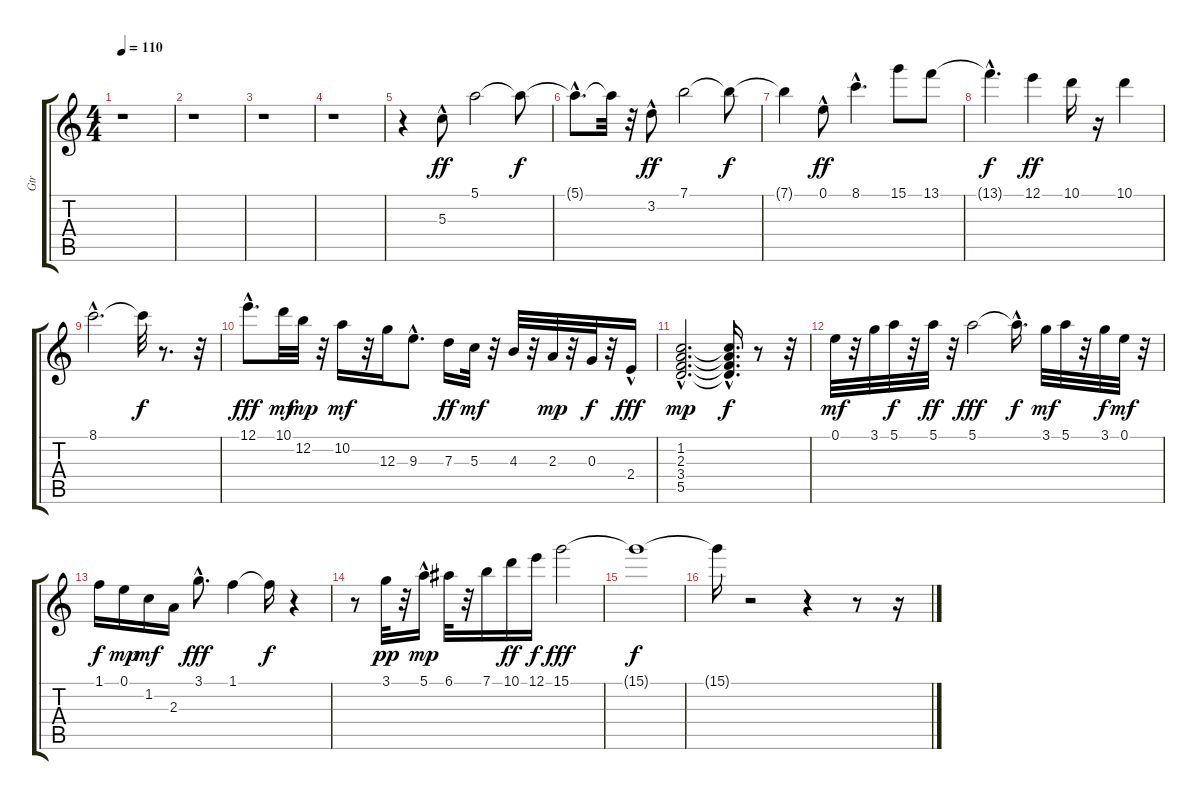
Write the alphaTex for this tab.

\track ("Gtr" "Gtr") {instrument acousticguitarsteel}
\staff {score tabs}
\tuning (E4 B3 G3 D3 A2 E2) {hide}
\ts (4 4)
\tempo 110
\clef g2
\ks c
r.1{dy ff} |
r.1 |
r.1 |
r.1 |
r.4 5.3{hac}.8 5.1.2 5.1{t}.8{dy f} |
5.1{hac t}.8{d} 5.1{t}.32 r.32 3.2{hac}.8{dy ff} 7.1.2 7.1{t}.8{dy f} |
7.1{t}.4 0.1{hac}.8{dy ff} 8.1{hac}.4{d} 15.1.8 13.1.8 |
13.1{hac t}.4{d dy f} 12.1.4{dy ff} 10.1.16 r.16 10.1.4 |
8.1{hac}.2{d} 8.1{t}.32{dy f} r.8{d} r.32 |
12.1{hac}.8{d dy fff} 10.1.32{dy mf} 12.2.32{dy mp} r.32 10.2.16{dy mf} r.32 12.3.16 9.3{hac}.8{d} 7.3.16{dy ff} 5.3.32{dy mf} r.32 4.3.32 r.32 2.3.32{dy mp} r.32 0.3.32{dy f} r.32 2.4{hac}.16{dy fff} |
(1.2{hac} 2.3{hac} 3.4{hac} 5.5{hac}).2{d dy mp} (1.2{hac t} 2.3{t} 3.4{t} 5.5{hac t}).16{d dy f} r.8 r.32 |
0.1.32{dy mf} r.32 3.1.32 5.1.32{dy f} r.32 5.1.32{dy ff} r.32 5.1.2{dy fff} 5.1{hac t}.16{d dy f} 3.1.32{dy mf} 5.1.32 r.32 3.1.32{dy f} 0.1.32{dy mf} r.32 |
1.1.16{dy f} 0.1.16{dy mp} 1.2.16{dy mf} 2.3.16 3.1{hac}.8{d dy fff} 1.1.4 1.1{t}.16{dy f} r.4 |
r.8 3.1.32{dy pp} r.32 5.1{hac}.16{dy mp} 6.1.32 r.32 7.1.16 10.1.16{dy ff} 12.1.16{dy f} 15.1.2{dy fff} |
15.1{t}.1{dy f} |
15.1{t}.16 r.2 r.4 r.8 r.16
